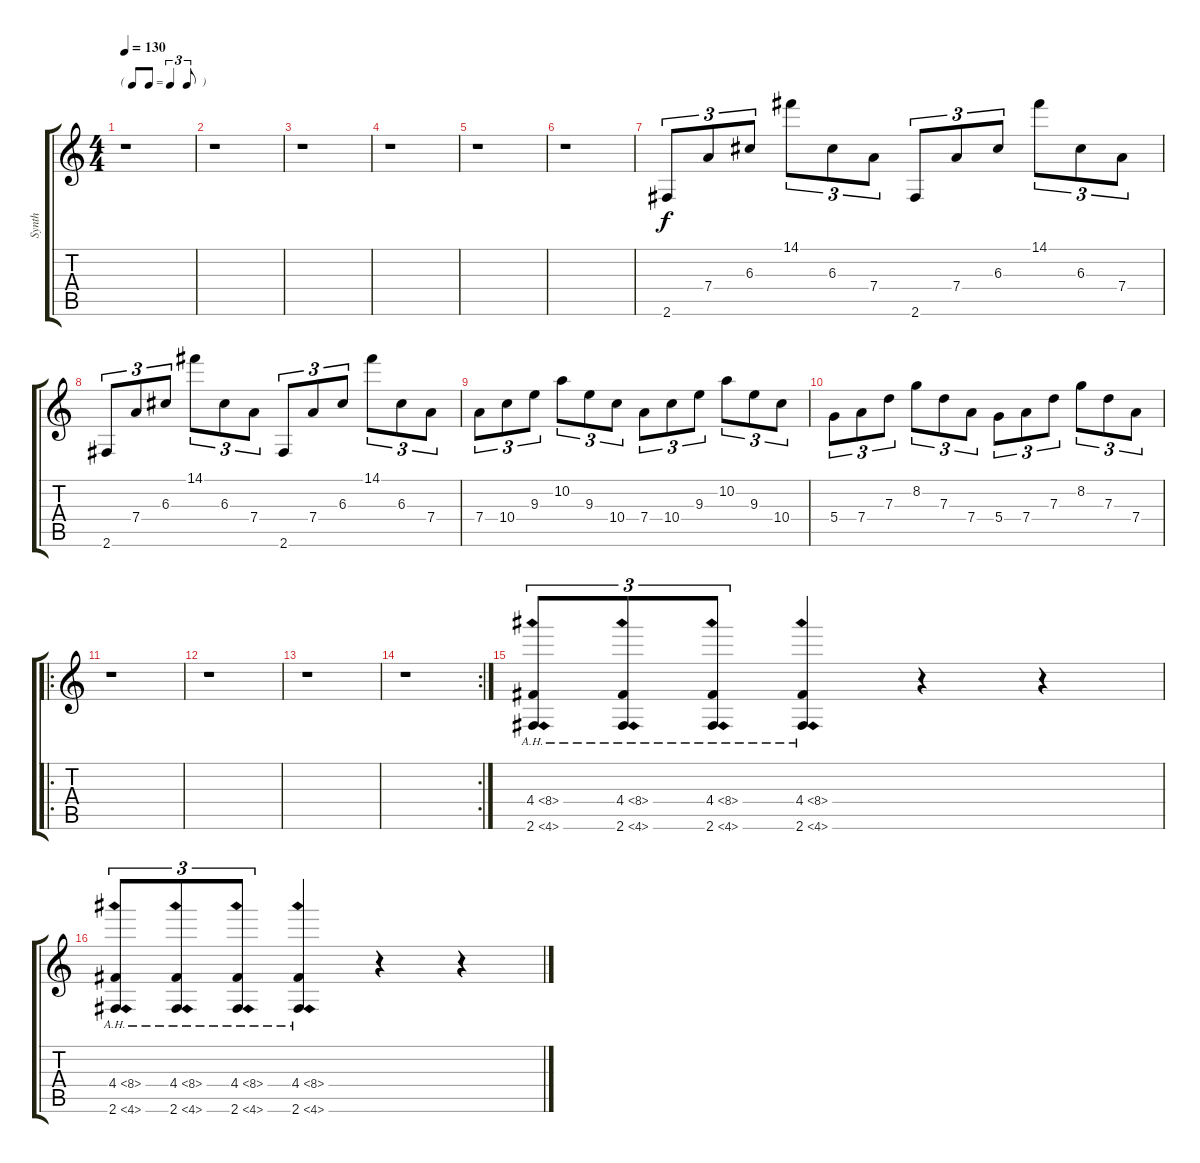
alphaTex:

\track ("Synth" "Synth") {instrument synthbass1}
\staff {score tabs}
\tuning (E4 B3 G3 D3 A2 E2) {hide}
\ts (4 4)
\tf triplet8th
\tempo 130
\clef g2
\ks c
r.1{dy f} |
r.1 |
r.1 |
r.1 |
r.1 |
r.1 |
2.6.8{tu (3 2)} 7.4.8{tu (3 2)} 6.3.8{tu (3 2)} 14.1.8{tu (3 2)} 6.3.8{tu (3 2)} 7.4.8{tu (3 2)} 2.6.8{tu (3 2)} 7.4.8{tu (3 2)} 6.3.8{tu (3 2)} 14.1.8{tu (3 2)} 6.3.8{tu (3 2)} 7.4.8{tu (3 2)} |
2.6.8{tu (3 2)} 7.4.8{tu (3 2)} 6.3.8{tu (3 2)} 14.1.8{tu (3 2)} 6.3.8{tu (3 2)} 7.4.8{tu (3 2)} 2.6.8{tu (3 2)} 7.4.8{tu (3 2)} 6.3.8{tu (3 2)} 14.1.8{tu (3 2)} 6.3.8{tu (3 2)} 7.4.8{tu (3 2)} |
7.4.8{tu (3 2)} 10.4.8{tu (3 2)} 9.3.8{tu (3 2)} 10.2.8{tu (3 2)} 9.3.8{tu (3 2)} 10.4.8{tu (3 2)} 7.4.8{tu (3 2)} 10.4.8{tu (3 2)} 9.3.8{tu (3 2)} 10.2.8{tu (3 2)} 9.3.8{tu (3 2)} 10.4.8{tu (3 2)} |
5.4.8{tu (3 2)} 7.4.8{tu (3 2)} 7.3.8{tu (3 2)} 8.2.8{tu (3 2)} 7.3.8{tu (3 2)} 7.4.8{tu (3 2)} 5.4.8{tu (3 2)} 7.4.8{tu (3 2)} 7.3.8{tu (3 2)} 8.2.8{tu (3 2)} 7.3.8{tu (3 2)} 7.4.8{tu (3 2)} |
\ro
r.1 |
r.1 |
r.1 |
\rc 2
r.1 |
(4.4{ah 4} 2.6{ah 2}).8{tu (3 2)} (4.4{ah 4} 2.6{ah 2}).8{tu (3 2)} (4.4{ah 4} 2.6{ah 2}).8{tu (3 2)} (4.4{ah 4} 2.6{ah 2}).4 r.4 r.4 |
(4.4{ah 4} 2.6{ah 2}).8{tu (3 2)} (4.4{ah 4} 2.6{ah 2}).8{tu (3 2)} (4.4{ah 4} 2.6{ah 2}).8{tu (3 2)} (4.4{ah 4} 2.6{ah 2}).4 r.4 r.4
